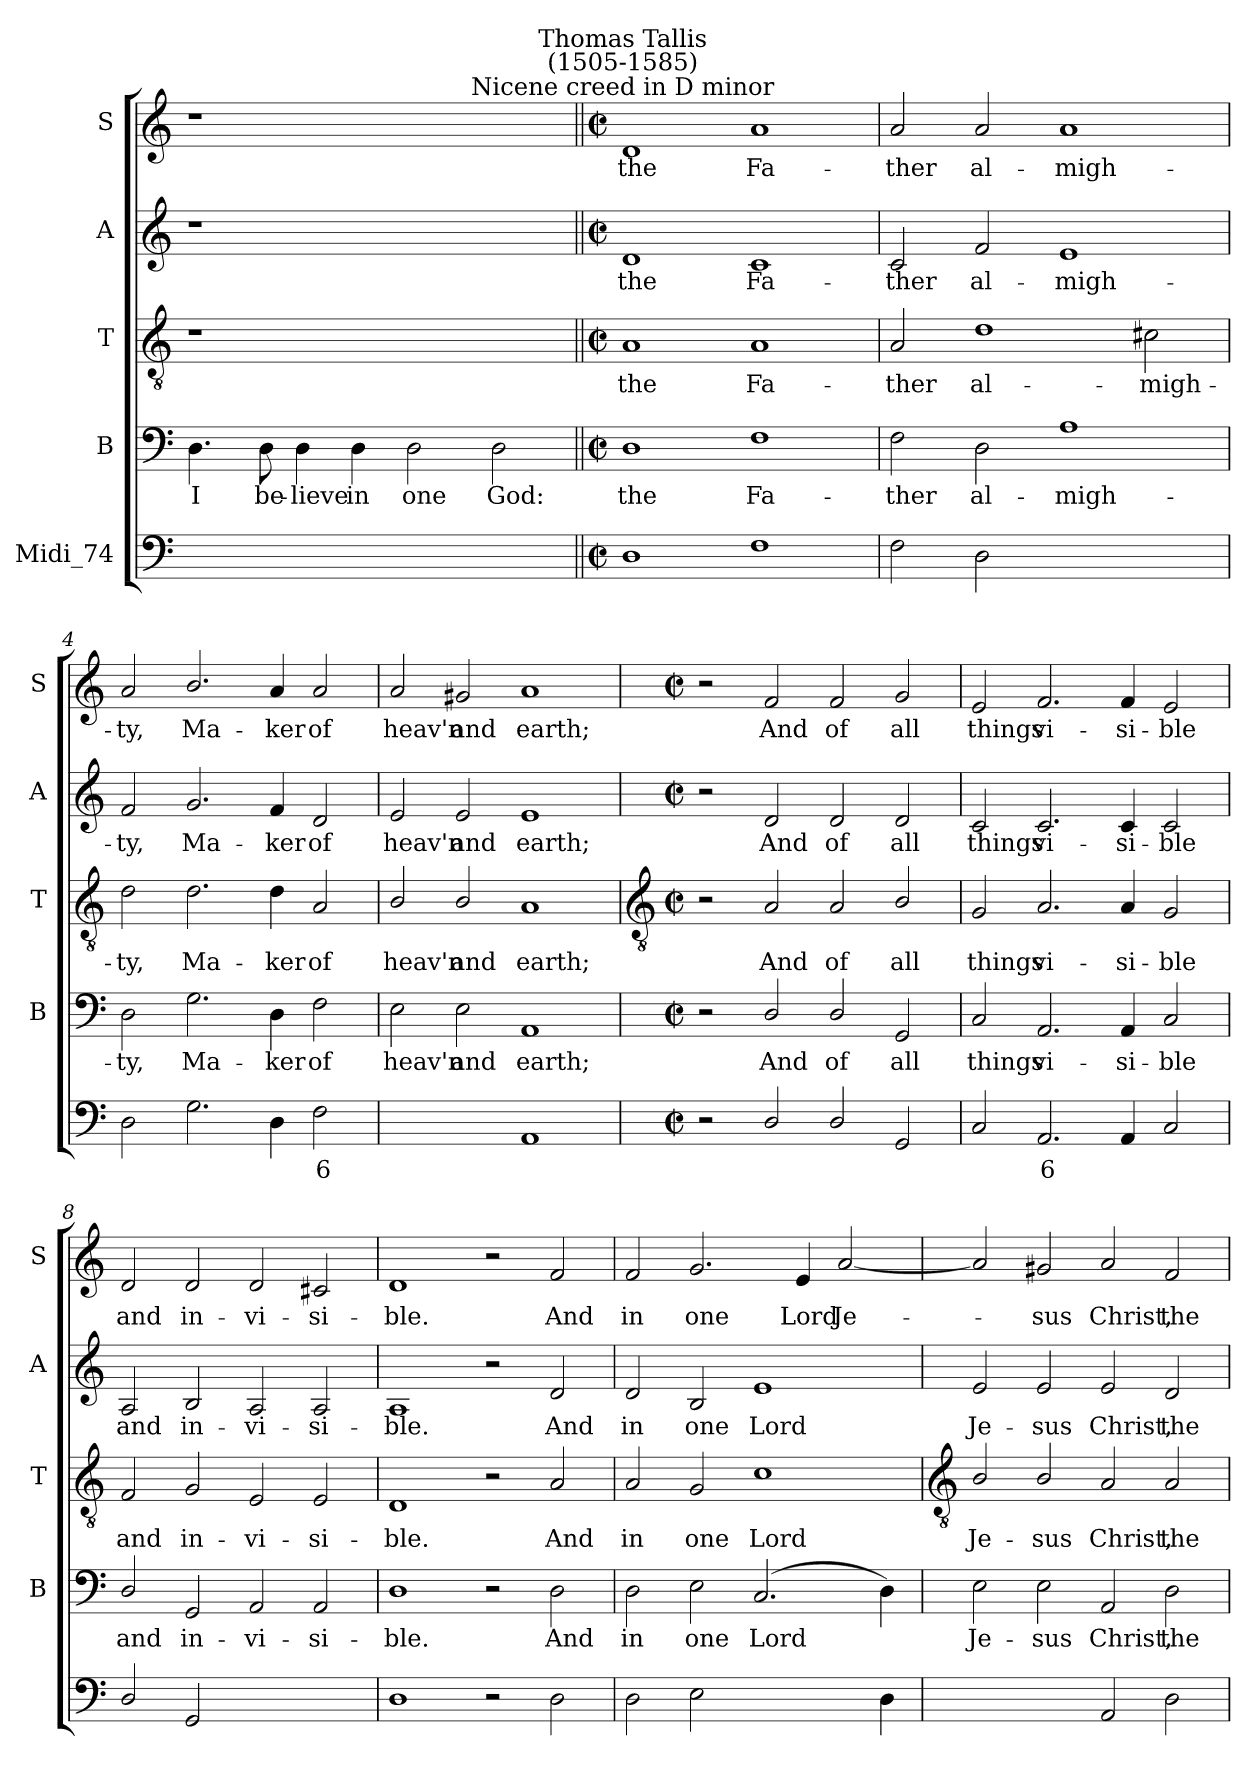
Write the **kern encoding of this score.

**kern	**text	**kern	**text	**kern	**text	**kern	**text	**kern	**text
*part5	*part5	*part4	*part4	*part3	*part3	*part2	*part2	*part1	*part1
*staff5	*staff5	*staff4	*staff4	*staff3	*staff3	*staff2	*staff2	*staff1	*staff1
*I"Midi_74	*	*I"B	*	*I"T	*	*I"A	*	*I"S	*
*	*	*I'B	*	*I'T	*	*I'A	*	*I'S	*
*clefF4	*	*clefF4	*	*clefGv2	*	*clefG2	*	*clefG2	*
*k[]	*	*k[]	*	*k[]	*	*k[]	*	*k[]	*
*C:	*	*C:	*	*C:	*	*C:	*	*C:	*
=1	=1	=1	=1	=1	=1	=1	=1	=1	=1
!	!	!	!LO:LY:b	!	!	!	!	!	!
1ryy	.	4.D	I	1r	.	1r	.	1r	.
!	!	!	!LO:LY:b	!	!	!	!	!	!
.	.	8D	be-	.	.	.	.	.	.
!	!	!	!LO:LY:b	!	!	!	!	!	!
.	.	4D	-lieve	.	.	.	.	.	.
!	!	!	!LO:LY:b	!	!	!	!	!	!
.	.	4D	in	.	.	.	.	.	.
!	!	!	!LO:LY:b	!	!	!	!	!	!
1ryy	.	2D	one	1ryy	.	1ryy	.	1ryy	.
!	!	!	!LO:LY:b	!	!	!	!	!	!
.	.	2D	God:	.	.	.	.	.	.
=2||	=2||	=2||	=2||	=2||	=2||	=2||	=2||	=2||	=2||
*M4/2	*	*M4/2	*	*M4/2	*	*M4/2	*	*M4/2	*
*met(c|)	*	*met(c|)	*	*met(c|)	*	*met(c|)	*	*met(c|)	*
!	!	!	!	!	!	!	!	!LO:TX:a:cj:t=Nicene creed in D minor	!
!	!	!	!	!	!	!	!	!LO:TX:a:cj:t=Thomas Tallis\n(1505-1585)	!
!	!	!	!LO:LY:b	!	!LO:LY:b	!	!LO:LY:b	!	!LO:LY:b
1D	.	1D	the	1A	the	1d	the	1d	the
!	!	!	!LO:LY:b	!	!LO:LY:b	!	!LO:LY:b	!	!LO:LY:b
1F	.	1F	Fa-	1A	Fa-	1c	Fa-	1a	Fa-
=3	=3	=3	=3	=3	=3	=3	=3	=3	=3
!	!	!	!LO:LY:b	!	!LO:LY:b	!	!LO:LY:b	!	!LO:LY:b
2F	.	2F	-ther	2A	-ther	2c	-ther	2a	-ther
!	!	!	!LO:LY:b	!	!LO:LY:b	!	!LO:LY:b	!	!LO:LY:b
2D	.	2D	al-	1d	al-	2f	al-	2a	al-
!	!LO:LY:b	!	!LO:LY:b	!	!	!	!LO:LY:b	!	!LO:LY:b
[2Ayy	4	1A	-migh-	.	.	1e	-migh-	1a	-migh-
!	!LO:LY:b	!	!	!	!LO:LY:b	!	!	!	!
2Ayy]	3	.	.	2c#X	-migh-	.	.	.	.
=4	=4	=4	=4	=4	=4	=4	=4	=4	=4
!	!	!	!LO:LY:b	!	!LO:LY:b	!	!LO:LY:b	!	!LO:LY:b
2D	.	2D	-ty,	2d	-ty,	2f	-ty,	2a	-ty,
!	!	!	!LO:LY:b	!	!LO:LY:b	!	!LO:LY:b	!	!LO:LY:b
2.G	.	2.G	Ma-	2.d	Ma-	2.g	Ma-	2.b/	Ma-
!	!	!	!LO:LY:b	!	!LO:LY:b	!	!LO:LY:b	!	!LO:LY:b
4D	.	4D	-ker	4d	-ker	4f	-ker	4a	-ker
!	!LO:LY:b	!	!LO:LY:b	!	!LO:LY:b	!	!LO:LY:b	!	!LO:LY:b
2F	6	2F	of	2A	of	2d	of	2a	of
=5	=5	=5	=5	=5	=5	=5	=5	=5	=5
!	!LO:LY:b	!	!LO:LY:b	!	!LO:LY:b	!	!LO:LY:b	!	!LO:LY:b
[2Eyy	4	2E	heav'n	2B/	heav'n	2e	heav'n	2a	heav'n
!	!LO:LY:b	!	!LO:LY:b	!	!LO:LY:b	!	!LO:LY:b	!	!LO:LY:b
2Eyy]	3	2E	and	2B/	and	2e	and	2g#X	and
!	!	!	!LO:LY:b	!	!LO:LY:b	!	!LO:LY:b	!	!LO:LY:b
1AA	.	1AA	earth;	1A	earth;	1e	earth;	1a	earth;
!!LO:LB:g=z
=6	=6	=6	=6	=6	=6	=6	=6	=6	=6
*	*	*	*	*clefGv2	*	*	*	*	*
*M4/2	*	*M4/2	*	*M4/2	*	*M4/2	*	*M4/2	*
*met(c|)	*	*met(c|)	*	*met(c|)	*	*met(c|)	*	*met(c|)	*
2r	.	2r	.	2r	.	2r	.	2r	.
!	!	!	!LO:LY:b	!	!LO:LY:b	!	!LO:LY:b	!	!LO:LY:b
2D/	.	2D/	And	2A	And	2d	And	2f	And
!	!	!	!LO:LY:b	!	!LO:LY:b	!	!LO:LY:b	!	!LO:LY:b
2D/	.	2D/	of	2A	of	2d	of	2f	of
!	!	!	!LO:LY:b	!	!LO:LY:b	!	!LO:LY:b	!	!LO:LY:b
2GG	.	2GG	all	2B/	all	2d	all	2g	all
=7	=7	=7	=7	=7	=7	=7	=7	=7	=7
!	!	!	!LO:LY:b	!	!LO:LY:b	!	!LO:LY:b	!	!LO:LY:b
2C	.	2C	things	2G	things	2c	things	2e	things
!	!LO:LY:b	!	!LO:LY:b	!	!LO:LY:b	!	!LO:LY:b	!	!LO:LY:b
2.AA	6	2.AA	vi-	2.A	vi-	2.c	vi-	2.f	vi-
!	!	!	!LO:LY:b	!	!LO:LY:b	!	!LO:LY:b	!	!LO:LY:b
4AA	.	4AA	-si-	4A	-si-	4c	-si-	4f	-si-
!	!	!	!LO:LY:b	!	!LO:LY:b	!	!LO:LY:b	!	!LO:LY:b
2C	.	2C	-ble	2G	-ble	2c	-ble	2e	-ble
=8	=8	=8	=8	=8	=8	=8	=8	=8	=8
!	!	!	!LO:LY:b	!	!LO:LY:b	!	!LO:LY:b	!	!LO:LY:b
2D/	.	2D/	and	2F	and	2A	and	2d	and
!	!	!	!LO:LY:b	!	!LO:LY:b	!	!LO:LY:b	!	!LO:LY:b
2GG	.	2GG	in-	2G	in-	2B	in-	2d	in-
!	!LO:LY:b	!	!LO:LY:b	!	!LO:LY:b	!	!LO:LY:b	!	!LO:LY:b
[2AAyy	4	2AA	-vi-	2E	-vi-	2A	-vi-	2d	-vi-
!	!LO:LY:b	!	!LO:LY:b	!	!LO:LY:b	!	!LO:LY:b	!	!LO:LY:b
2AAyy]	3	2AA	-si-	2E	-si-	2A	-si-	2c#X	-si-
=9	=9	=9	=9	=9	=9	=9	=9	=9	=9
!	!	!	!LO:LY:b	!	!LO:LY:b	!	!LO:LY:b	!	!LO:LY:b
1D	.	1D	-ble.	1D	-ble.	1A	-ble.	1d	-ble.
2r	.	2r	.	2r	.	2r	.	2r	.
!	!	!	!LO:LY:b	!	!LO:LY:b	!	!LO:LY:b	!	!LO:LY:b
2D	.	2D	And	2A	And	2d	And	2f	And
=10	=10	=10	=10	=10	=10	=10	=10	=10	=10
!	!	!	!LO:LY:b	!	!LO:LY:b	!	!LO:LY:b	!	!LO:LY:b
2D	.	2D	in	2A	in	2d	in	2f	in
!	!	!	!LO:LY:b	!	!LO:LY:b	!	!LO:LY:b	!	!LO:LY:b
2E	.	2E	one	2G	one	2B	one	2.g	one
!	!LO:LY:b	!	!LO:LY:b	!	!LO:LY:b	!	!LO:LY:b	!	!
[2Cyy	5	(<2.C	Lord	1c	Lord	1e	Lord	.	.
!	!	!	!	!	!	!	!	!	!LO:LY:b
.	.	.	.	.	.	.	.	4e	Lord
!	!LO:LY:b	!	!	!	!	!	!	!	!LO:LY:b
4Cyy]	6	.	.	.	.	.	.	[2a	Je-
4D	.	4D)	.	.	.	.	.	.	.
!!LO:LB:g=z
=11	=11	=11	=11	=11	=11	=11	=11	=11	=11
*	*	*	*	*clefGv2	*	*	*	*	*
!	!LO:LY:b	!	!LO:LY:b	!	!LO:LY:b	!	!LO:LY:b	!	!
[2Eyy	4	2E	Je-	2B/	Je-	2e	Je-	2a]	.
!	!LO:LY:b	!	!LO:LY:b	!	!LO:LY:b	!	!LO:LY:b	!	!LO:LY:b
2Eyy]	3	2E	-sus	2B/	-sus	2e	-sus	2g#X	sus
!	!	!	!LO:LY:b	!	!LO:LY:b	!	!LO:LY:b	!	!LO:LY:b
2AA	.	2AA	Christ,	2A	Christ,	2e	Christ,	2a	Christ,
!	!	!	!LO:LY:b	!	!LO:LY:b	!	!LO:LY:b	!	!LO:LY:b
2D	.	2D	the	2A	the	2d	the	2f	the
=	=	=	=	=	=	=	=	=	=
*-	*-	*-	*-	*-	*-	*-	*-	*-	*-
